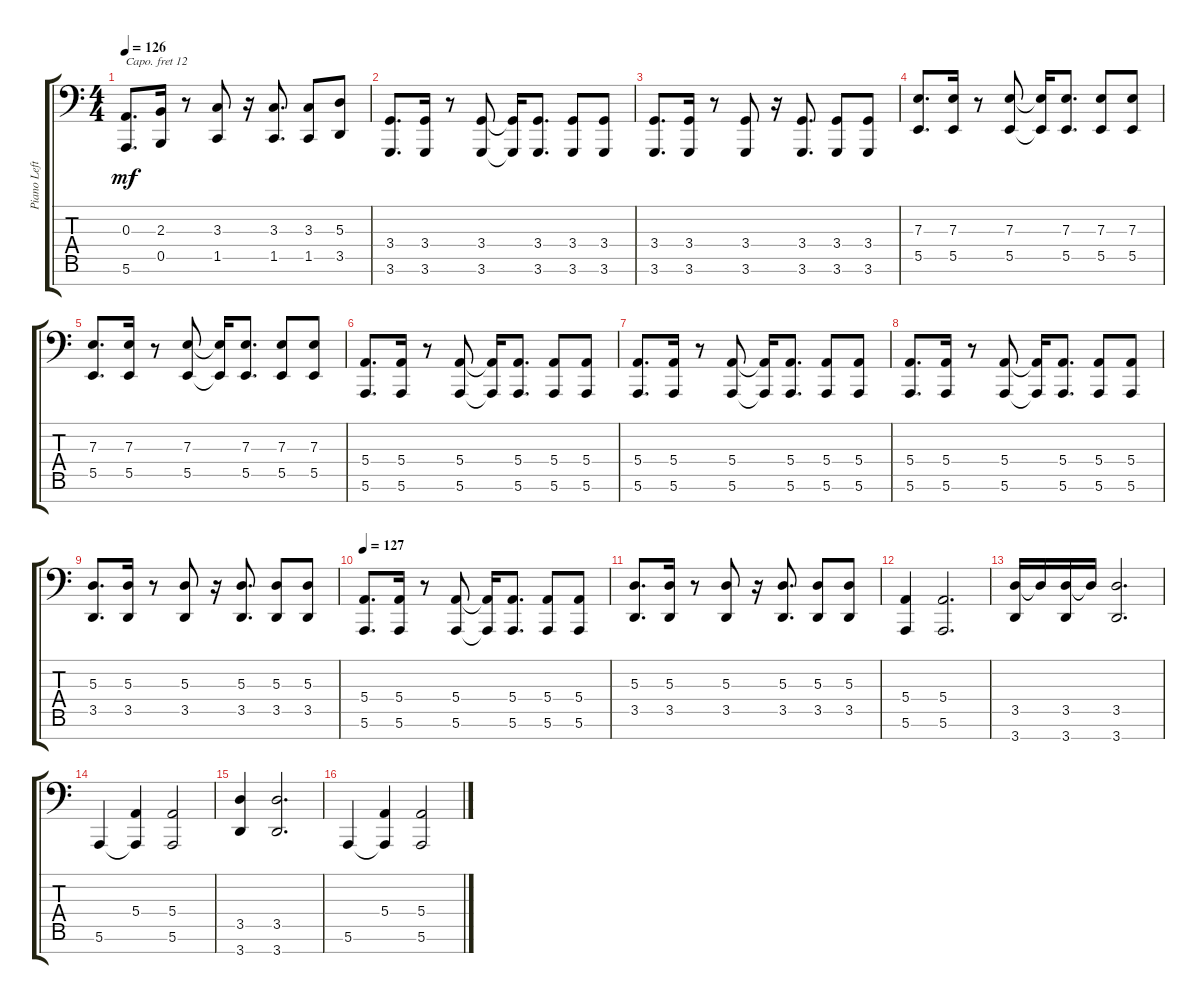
\track ("Piano Left Hand (Elton John)" "Piano Left") {instrument acousticgrandpiano}
\staff {score tabs}
\capo 12
\tuning (G2 D2 A1 E1 B0 E0 B-1) {hide}
\ts (4 4)
\tempo 126
\clef f4
\ks c
(0.3 5.6).8{d dy mf} (2.3 0.5).16 r.8 (3.3 1.5).8 r.16 (3.3 1.5).8{d} (3.3 1.5).8 (5.3 3.5).8 |
(3.4 3.6).8{d} (3.4 3.6).16 r.8 (3.4 3.6).8 (3.4{t} 3.6{t}).16 (3.4 3.6).8{d} (3.4 3.6).8 (3.4 3.6).8 |
(3.4 3.6).8{d} (3.4 3.6).16 r.8 (3.4 3.6).8 r.16 (3.4 3.6).8{d} (3.4 3.6).8 (3.4 3.6).8 |
(7.3 5.5).8{d} (7.3 5.5).16 r.8 (7.3 5.5).8 (7.3{t} 5.5{t}).16 (7.3 5.5).8{d} (7.3 5.5).8 (7.3 5.5).8 |
(7.3 5.5).8{d} (7.3 5.5).16 r.8 (7.3 5.5).8 (7.3{t} 5.5{t}).16 (7.3 5.5).8{d} (7.3 5.5).8 (7.3 5.5).8 |
(5.4 5.6).8{d} (5.4 5.6).16 r.8 (5.4 5.6).8 (5.4{t} 5.6{t}).16 (5.4 5.6).8{d} (5.4 5.6).8 (5.4 5.6).8 |
(5.4 5.6).8{d} (5.4 5.6).16 r.8 (5.4 5.6).8 (5.4{t} 5.6{t}).16 (5.4 5.6).8{d} (5.4 5.6).8 (5.4 5.6).8 |
(5.4 5.6).8{d} (5.4 5.6).16 r.8 (5.4 5.6).8 (5.4{t} 5.6{t}).16 (5.4 5.6).8{d} (5.4 5.6).8 (5.4 5.6).8 |
(5.3 3.5).8{d} (5.3 3.5).16 r.8 (5.3 3.5).8 r.16 (5.3 3.5).8{d} (5.3 3.5).8 (5.3 3.5).8 |
\tempo 127
(5.4 5.6).8{d} (5.4 5.6).16 r.8 (5.4 5.6).8 (5.4{t} 5.6{t}).16 (5.4 5.6).8{d} (5.4 5.6).8 (5.4 5.6).8 |
(5.3 3.5).8{d} (5.3 3.5).16 r.8 (5.3 3.5).8 r.16 (5.3 3.5).8{d} (5.3 3.5).8 (5.3 3.5).8 |
(5.4 5.6).4 (5.4 5.6).2{d} |
(3.5 3.7).16 3.7{t}.16 (3.5 3.7).16 3.7{t}.16 (3.5 3.7).2{d} |
5.6.4 (5.4 5.6{t}).4 (5.4 5.6).2 |
(3.5 3.7).4 (3.5 3.7).2{d} |
5.6.4 (5.4 5.6{t}).4 (5.4 5.6).2
